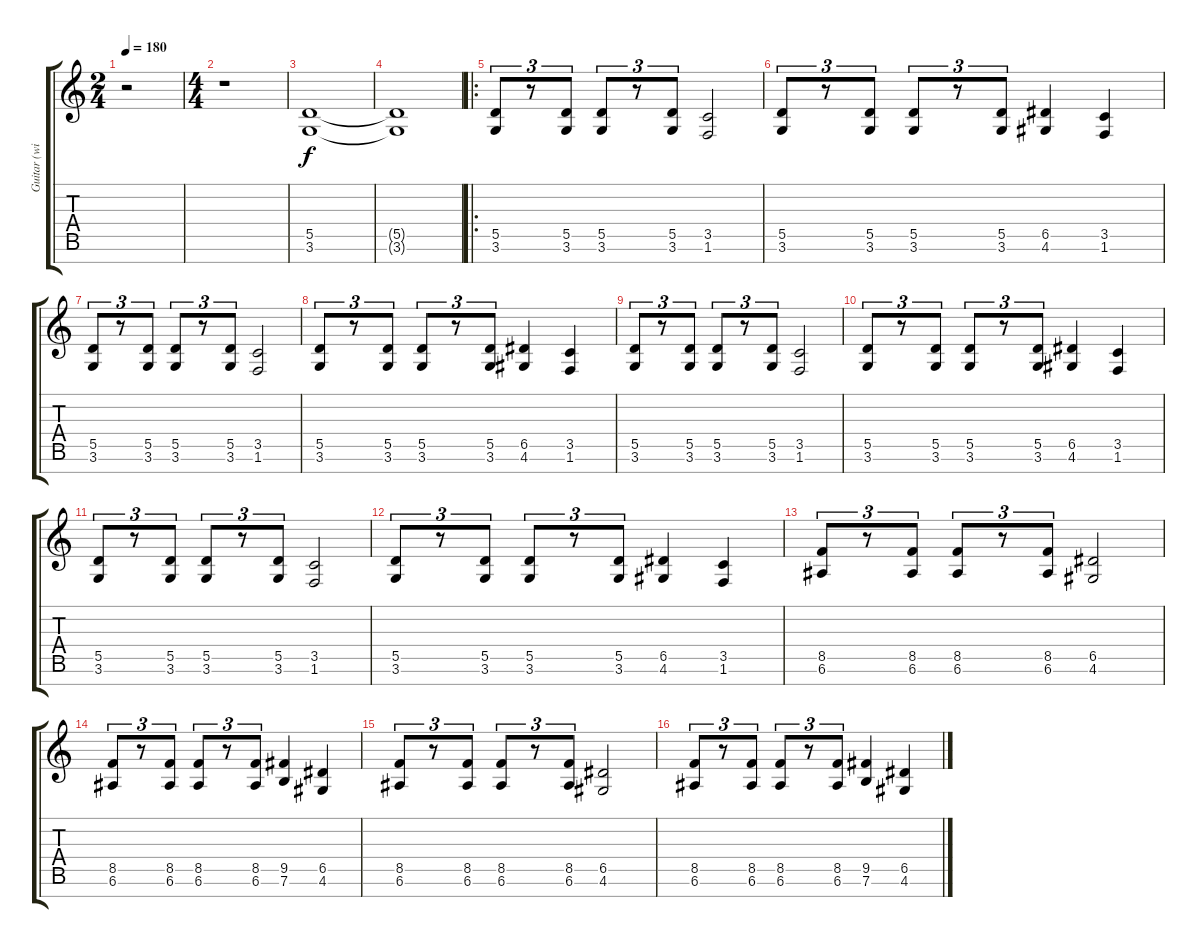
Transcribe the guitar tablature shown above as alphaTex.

\track ("Guitar (with fifths)" "Guitar (wi") {instrument distortionguitar}
\staff {score tabs}
\tuning (E4 B3 G3 D3 A2 E2 B1) {hide}
\ts (2 4)
\tempo 180
\clef g2
\ks c
r.2{dy f instrument distortionguitar} |
\ts (4 4)
r.1 |
(5.5 3.6).1 |
(5.5{t} 3.6{t}).1 |
\ro
(5.5 3.6).8{tu (3 2)} r.8{tu (3 2)} (5.5 3.6).8{tu (3 2)} (5.5 3.6).8{tu (3 2)} r.8{tu (3 2)} (5.5 3.6).8{tu (3 2)} (3.5 1.6).2 |
(5.5 3.6).8{tu (3 2)} r.8{tu (3 2)} (5.5 3.6).8{tu (3 2)} (5.5 3.6).8{tu (3 2)} r.8{tu (3 2)} (5.5 3.6).8{tu (3 2)} (6.5 4.6).4 (3.5 1.6).4 |
(5.5 3.6).8{tu (3 2)} r.8{tu (3 2)} (5.5 3.6).8{tu (3 2)} (5.5 3.6).8{tu (3 2)} r.8{tu (3 2)} (5.5 3.6).8{tu (3 2)} (3.5 1.6).2 |
(5.5 3.6).8{tu (3 2)} r.8{tu (3 2)} (5.5 3.6).8{tu (3 2)} (5.5 3.6).8{tu (3 2)} r.8{tu (3 2)} (5.5 3.6).8{tu (3 2)} (6.5 4.6).4 (3.5 1.6).4 |
(5.5 3.6).8{tu (3 2)} r.8{tu (3 2)} (5.5 3.6).8{tu (3 2)} (5.5 3.6).8{tu (3 2)} r.8{tu (3 2)} (5.5 3.6).8{tu (3 2)} (3.5 1.6).2 |
(5.5 3.6).8{tu (3 2)} r.8{tu (3 2)} (5.5 3.6).8{tu (3 2)} (5.5 3.6).8{tu (3 2)} r.8{tu (3 2)} (5.5 3.6).8{tu (3 2)} (6.5 4.6).4 (3.5 1.6).4 |
(5.5 3.6).8{tu (3 2)} r.8{tu (3 2)} (5.5 3.6).8{tu (3 2)} (5.5 3.6).8{tu (3 2)} r.8{tu (3 2)} (5.5 3.6).8{tu (3 2)} (3.5 1.6).2 |
(5.5 3.6).8{tu (3 2)} r.8{tu (3 2)} (5.5 3.6).8{tu (3 2)} (5.5 3.6).8{tu (3 2)} r.8{tu (3 2)} (5.5 3.6).8{tu (3 2)} (6.5 4.6).4 (3.5 1.6).4 |
(8.5 6.6).8{tu (3 2)} r.8{tu (3 2)} (8.5 6.6).8{tu (3 2)} (8.5 6.6).8{tu (3 2)} r.8{tu (3 2)} (8.5 6.6).8{tu (3 2)} (6.5 4.6).2 |
(8.5 6.6).8{tu (3 2)} r.8{tu (3 2)} (8.5 6.6).8{tu (3 2)} (8.5 6.6).8{tu (3 2)} r.8{tu (3 2)} (8.5 6.6).8{tu (3 2)} (9.5 7.6).4 (6.5 4.6).4 |
(8.5 6.6).8{tu (3 2)} r.8{tu (3 2)} (8.5 6.6).8{tu (3 2)} (8.5 6.6).8{tu (3 2)} r.8{tu (3 2)} (8.5 6.6).8{tu (3 2)} (6.5 4.6).2 |
(8.5 6.6).8{tu (3 2)} r.8{tu (3 2)} (8.5 6.6).8{tu (3 2)} (8.5 6.6).8{tu (3 2)} r.8{tu (3 2)} (8.5 6.6).8{tu (3 2)} (9.5 7.6).4 (6.5 4.6).4
